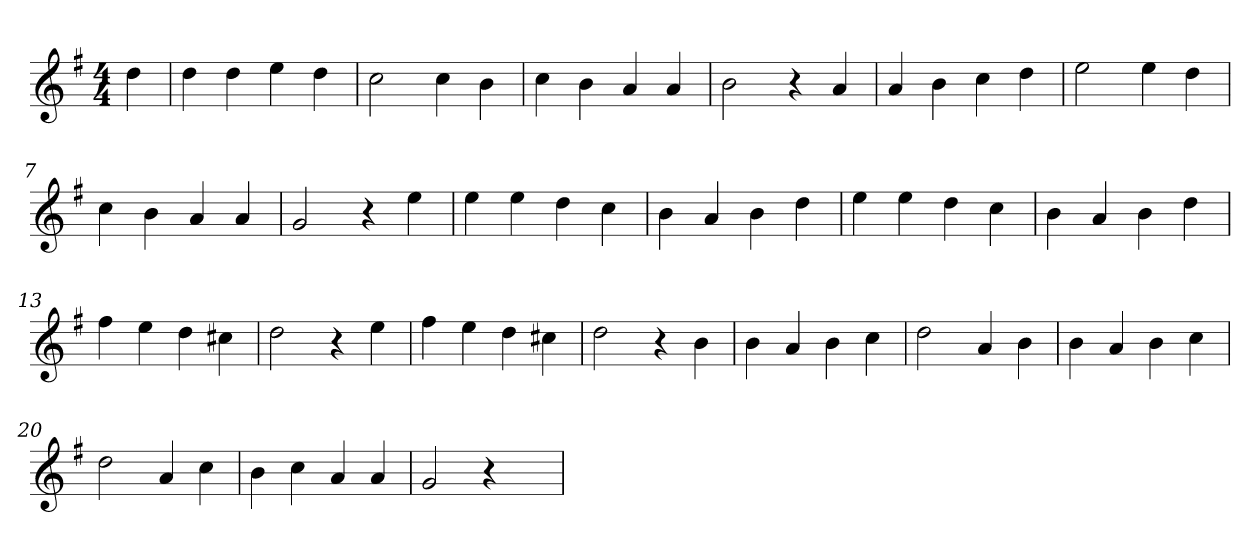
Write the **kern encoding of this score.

**kern
*part1
*staff1
*clefG2
*k[f#]
*G:
*M4/4
=
4dd
=1
4dd
4dd
4ee
4dd
=2
2cc
4cc
4b
=3
4cc
4b
4a
4a
=4
2b
4r
4a
=5
4a
4b
4cc
4dd
=6
2ee
4ee
4dd
=7
4cc
4b
4a
4a
=8
2g
4r
4ee
=9
4ee
4ee
4dd
4cc
=10
4b
4a
4b
4dd
=11
4ee
4ee
4dd
4cc
=12
4b
4a
4b
4dd
=13
4ff#
4ee
4dd
4cc#X
=14
2dd
4r
4ee
=15
4ff#
4ee
4dd
4cc#X
=16
2dd
4r
4b
=17
4b
4a
4b
4cc
=18
2dd
4a
4b
=19
4b
4a
4b
4cc
=20
2dd
4a
4cc
=21
4b
4cc
4a
4a
=22
2g
4r
4ryy
=
*-
